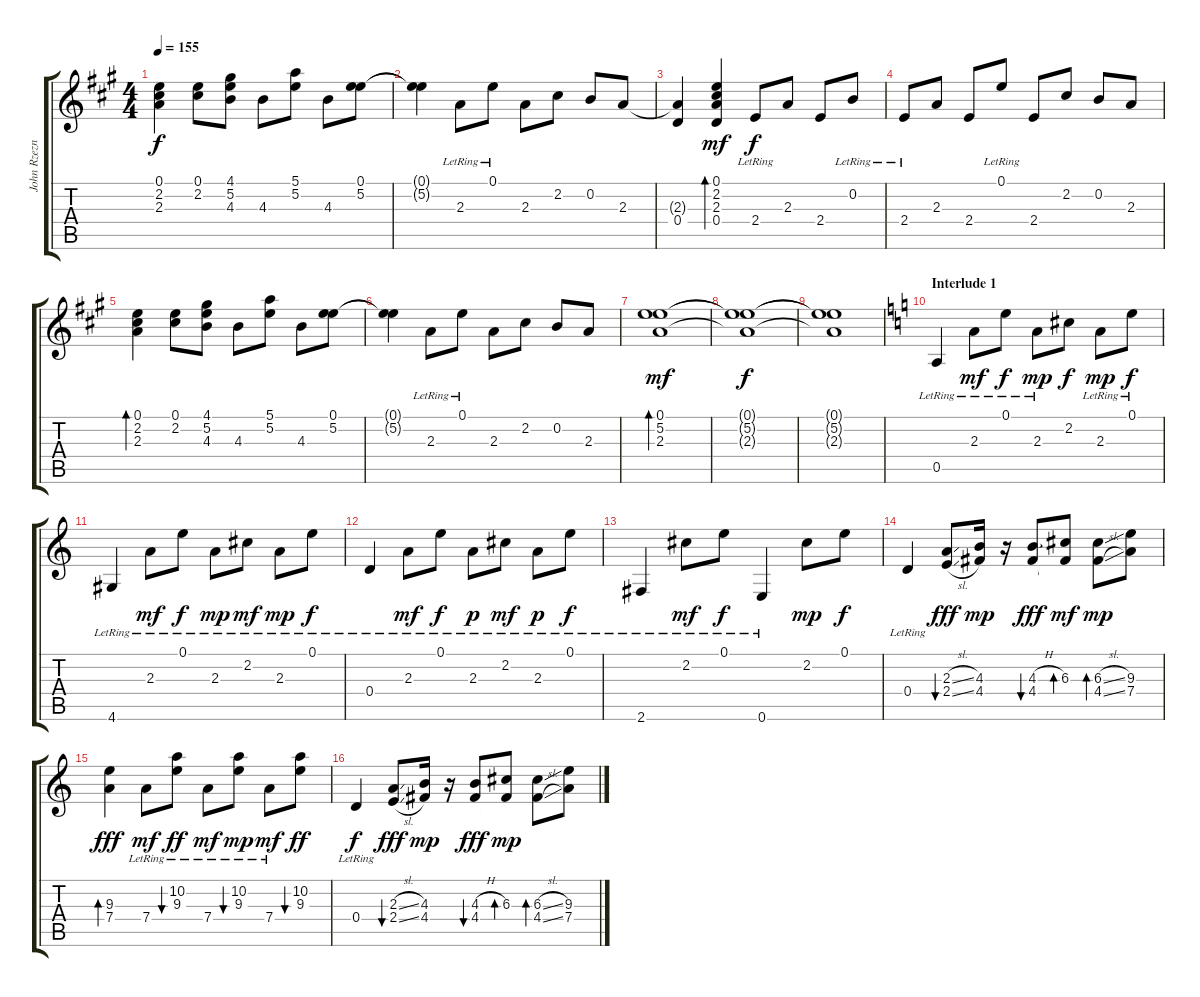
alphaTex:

\track ("John Rzeznik - Guitar 1" "John Rzezn") {instrument acousticguitarsteel}
\staff {score tabs}
\tuning (E4 B3 G3 D3 A2 E2) {hide}
\ts (4 4)
\tempo 155
\clef g2
\ks a
(0.1 2.2 2.3).4{dy f} (0.1 2.2).8 (4.1 5.2 4.3).8 4.3.8 (5.1 5.2).8 4.3.8 (0.1 5.2).8 |
(0.1{t} 5.2{t}).4 2.3{lr}.8 0.1{lr}.8 2.3.8 2.2.8 0.2.8 2.3.8 |
(2.3{t} 0.4).4 (0.1 2.2 2.3 0.4).4{bd 30 dy mf} 2.4{lr}.8{dy f} 2.3.8 2.4.8 0.2{lr}.8 |
2.4{lr}.8 2.3.8 2.4.8 0.1{lr}.8 2.4.8 2.2.8 0.2.8 2.3.8 |
(0.1 2.2 2.3).4{bd 120} (0.1 2.2).8 (4.1 5.2 4.3).8 4.3.8 (5.1 5.2).8 4.3.8 (0.1 5.2).8 |
(0.1{t} 5.2{t}).4 2.3{lr}.8 0.1{lr}.8 2.3.8 2.2.8 0.2.8 2.3.8 |
(0.1 5.2 2.3).1{bd 120 dy mf} |
(0.1{t} 5.2{t} 2.3{t}).1{dy f} |
(0.1{t} 5.2{t} 2.3{t}).1 |
\section ("" "Interlude 1")
\ks c
0.5{lr}.4 2.3{lr}.8{dy mf} 0.1{lr}.8{dy f} 2.3{lr}.8{dy mp} 2.2.8{dy f} 2.3{lr}.8{dy mp} 0.1{lr}.8{dy f} |
4.6{lr}.4 2.3{lr}.8{dy mf} 0.1{lr}.8{dy f} 2.3{lr}.8{dy mp} 2.2{lr}.8{dy mf} 2.3{lr}.8{dy mp} 0.1{lr}.8{dy f} |
0.4{lr}.4 2.3{lr}.8{dy mf} 0.1{lr}.8{dy f} 2.3{lr}.8{dy p} 2.2{lr}.8{dy mf} 2.3{lr}.8{dy p} 0.1{lr}.8{dy f} |
2.6{lr}.4 2.2{lr}.8{dy mf} 0.1{lr}.8{dy f} 0.6{lr}.4 2.2.8{dy mp} 0.1.8{dy f} |
0.4{lr}.4 (2.3{sl} 2.4{sl}).8{bu 60 dy fff} (4.3 4.4).16{dy mp} r.16 (4.3{h} 4.4).8{bu 60 dy fff} (6.3 4.4{t}).8{bd 30 dy mf} (6.3{sl} 4.4{sl}).8{bd 120 dy mp} (9.3 7.4).8 |
(9.3 7.4).4{bd 60 dy fff} 7.4{lr}.8{dy mf} (10.2{lr} 9.3{lr}).8{bu 120 dy ff} 7.4{lr}.8{dy mf} (10.2{lr} 9.3{lr}).8{bu 120 dy mp} 7.4{lr}.8{dy mf} (10.2 9.3).8{bu 120 dy ff} |
0.4{lr}.4{dy f} (2.3{sl} 2.4{sl}).8{bu 60 dy fff} (4.3 4.4).16{dy mp} r.16 (4.3{h} 4.4).8{bu 60 dy fff} (6.3 4.4{t}).8{bd 30 dy mp} (6.3{sl} 4.4{sl}).8{bd 120} (9.3 7.4).8
